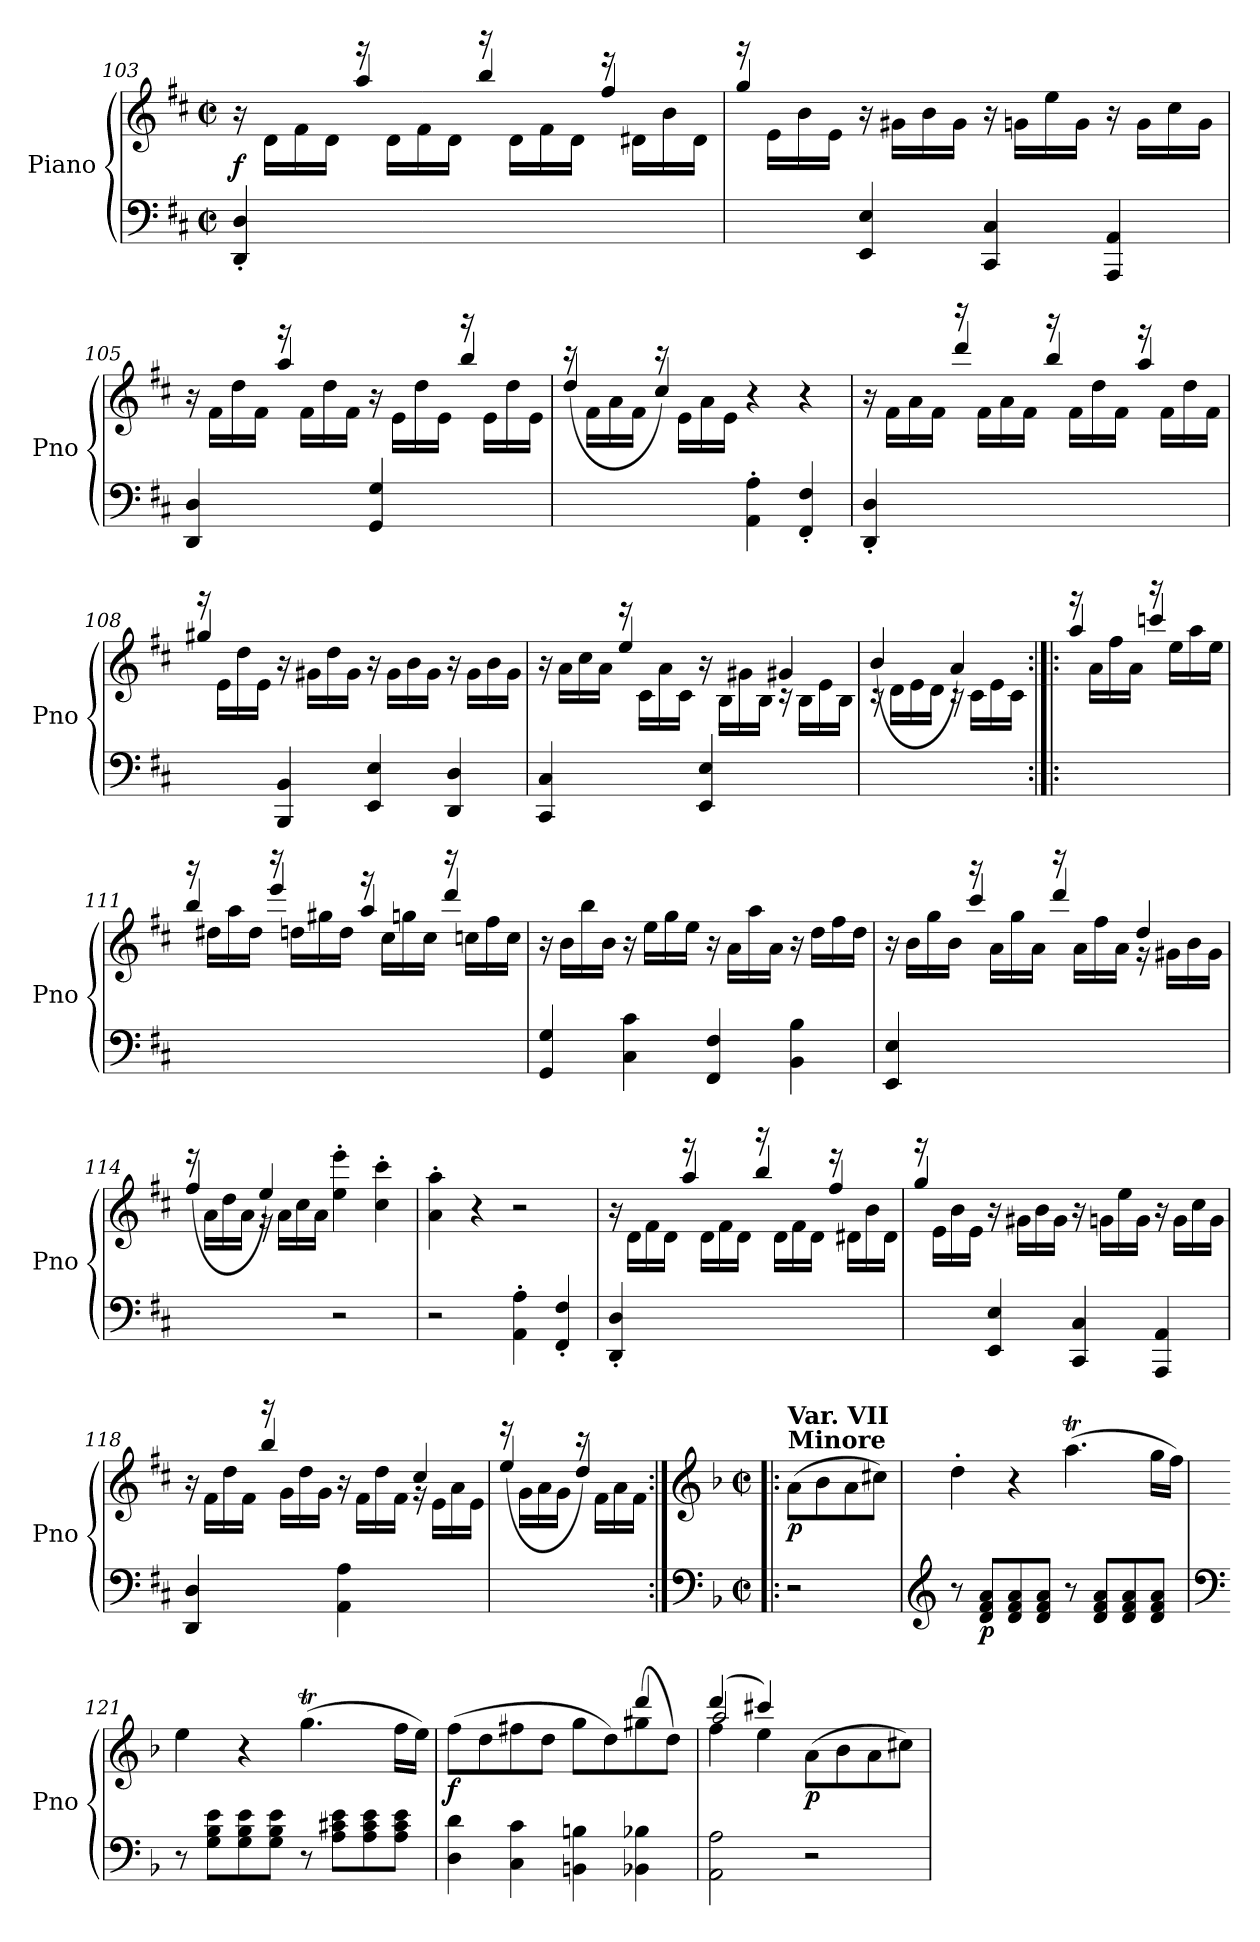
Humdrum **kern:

**kern	**kern	**dynam
*part1	*part1	*part1
*staff2	*staff1	*staff1/2
*I"Piano	*	*
*I'Pno	*	*
*clefF4	*clefG2	*
*k[f#c#]	*k[f#c#]	*
*M2/2	*M2/2	*
*met(c|)	*met(c|)	*
=103	=103	=103
*	*^	*
!	!	!	!LO:DY:a=2
4DD/' 4D/'	16r	4ryy	f
.	16d\LL	.	.
.	16f#\	.	.
.	16d\JJ	.	.
2.ryy	16r	4aa/	.
.	16d\LL	.	.
.	16f#\	.	.
.	16d\JJ	.	.
.	16r	4bb/	.
.	16d\LL	.	.
.	16f#\	.	.
.	16d\JJ	.	.
.	16r	4ff#/	.
.	16d#X\LL	.	.
.	16b\	.	.
.	16d#\JJ	.	.
=104	=104	=104	=104
4ryy	16r	4gg/	.
.	16e\LL	.	.
.	16b\	.	.
.	16e\JJ	.	.
4EE/ 4E/	16r	2.ryy	.
.	16g#X\LL	.	.
.	16b\	.	.
.	16g#\JJ	.	.
4CC#/ 4C#/	16r	.	.
.	16gn\LL	.	.
.	16ee\	.	.
.	16g\JJ	.	.
4AAA/ 4AA/	16r	.	.
.	16g\LL	.	.
.	16cc#\	.	.
.	16g\JJ	.	.
!!LO:LB:g=z	!!
=105	=105	=105	=105
4DD/ 4D/	16r	4ryy	.
.	16f#\LL	.	.
.	16dd\	.	.
.	16f#\JJ	.	.
4ryy	16r	4aa/	.
.	16f#\LL	.	.
.	16dd\	.	.
.	16f#\JJ	.	.
4GG/ 4G/	16r	4ryy	.
.	16e\LL	.	.
.	16dd\	.	.
.	16e\JJ	.	.
4ryy	16r	4bb/	.
.	16e\LL	.	.
.	16dd\	.	.
.	16e\JJ	.	.
=106	=106	=106	=106
2ryy	16r	(<4dd/	.
.	16f#\LL	.	.
.	16a\	.	.
.	16f#\JJ	.	.
.	16r	4cc#/)	.
.	16e\LL	.	.
.	16a\	.	.
.	16e\JJ	.	.
4AA\' 4A\'	4r	2ryy	.
4FF#/' 4F#/'	4r	.	.
=107	=107	=107	=107
4DD/' 4D/'	16r	4ryy	.
.	16f#\LL	.	.
.	16a\	.	.
.	16f#\JJ	.	.
2.ryy	16r	4ddd/	.
.	16f#\LL	.	.
.	16a\	.	.
.	16f#\JJ	.	.
.	16r	4bb/	.
.	16f#\LL	.	.
.	16dd\	.	.
.	16f#\JJ	.	.
.	16r	4aa/	.
.	16f#\LL	.	.
.	16dd\	.	.
.	16f#\JJ	.	.
!!LO:LB:g=z	!!
=108	=108	=108	=108
4ryy	16r	4gg#X/	.
.	16e\LL	.	.
.	16dd\	.	.
.	16e\JJ	.	.
4BBB/ 4BB/	16r	2.ryy	.
.	16g#X\LL	.	.
.	16dd\	.	.
.	16g#\JJ	.	.
4EE/ 4E/	16r	.	.
.	16g#\LL	.	.
.	16b\	.	.
.	16g#\JJ	.	.
4DD/ 4D/	16r	.	.
.	16g#\LL	.	.
.	16b\	.	.
.	16g#\JJ	.	.
=109	=109	=109	=109
4CC#/ 4C#/	16r	4ryy	.
.	16a\LL	.	.
.	16cc#\	.	.
.	16a\JJ	.	.
4ryy	16r	4ee/	.
.	16c#\LL	.	.
.	16a\	.	.
.	16c#\JJ	.	.
4EE/ 4E/	16r	4ryy	.
.	16B\LL	.	.
.	16g#X\	.	.
.	16B\JJ	.	.
4ryy	16rc	4g#X/	.
.	16B\LL	.	.
.	16e\	.	.
.	16B\JJ	.	.
=110	=110	=110	=110
2ryy	16rc	(<4b/	.
.	16d\LL	.	.
.	16e\	.	.
.	16d\JJ	.	.
.	16rc	4a/)	.
.	16c#\LL	.	.
.	16e\	.	.
.	16c#\JJ	.	.
!!LO:LB:g=z	!!
=110X13:|!|:	=110X13:|!|:	=110X13:|!|:	=110X13:|!|:
2ryy	16r	4aa/	.
.	16a\LL	.	.
.	16ff#\	.	.
.	16a\JJ	.	.
.	16r	4cccn/	.
.	16ee\LL	.	.
.	16aa\	.	.
.	16ee\JJ	.	.
=111	=111	=111	=111
1ryy	16r	4bb/	.
.	16dd#X\LL	.	.
.	16aa\	.	.
.	16dd#\JJ	.	.
.	16r	4eee/	.
.	16ddn\LL	.	.
.	16gg#X\	.	.
.	16dd\JJ	.	.
.	16r	4aa/	.
.	16cc#\LL	.	.
.	16ggn\	.	.
.	16cc#\JJ	.	.
.	16r	4ddd/	.
.	16ccn\LL	.	.
.	16ff#\	.	.
.	16cc\JJ	.	.
*	*v	*v	*
=112	=112	=112
4GG/ 4G/	16r	.
.	16b\LL	.
.	16bb\	.
.	16b\JJ	.
4C#\ 4c#\	16r	.
.	16ee\LL	.
.	16gg\	.
.	16ee\JJ	.
4FF#/ 4F#/	16r	.
.	16a\LL	.
.	16aa\	.
.	16a\JJ	.
4BB\ 4B\	16r	.
.	16dd\LL	.
.	16ff#\	.
.	16dd\JJ	.
!!LO:LB:g=z
=113	=113	=113
*	*^	*
4EE/ 4E/	16r	4ryy	.
.	16b\LL	.	.
.	16gg\	.	.
.	16b\JJ	.	.
2.ryy	16r	4ccc#/	.
.	16a\LL	.	.
.	16gg\	.	.
.	16a\JJ	.	.
.	16r	4ddd/	.
.	16a\LL	.	.
.	16ff#\	.	.
.	16a\JJ	.	.
.	16rg	4dd/	.
.	16g#X\LL	.	.
.	16b\	.	.
.	16g#\JJ	.	.
=114	=114	=114	=114
2ryy	16r	(>4ff#/	.
.	16a\LL	.	.
.	16dd\	.	.
.	16a\JJ	.	.
.	16rg	4ee/)	.
.	16a\LL	.	.
.	16cc#\	.	.
.	16a\JJ	.	.
2r	4ee\' 4eee\'	2ryy	.
.	4cc#\' 4ccc#\'	.	.
*	*v	*v	*
=115	=115	=115
2r	4a\' 4aa\'	.
.	4r	.
4AA\' 4A\'	2r	.
4FF#/' 4F#/'	.	.
=116	=116	=116
*	*^	*
4DD/' 4D/'	16r	4ryy	.
.	16d\LL	.	.
.	16f#\	.	.
.	16d\JJ	.	.
2.ryy	16r	4aa/	.
.	16d\LL	.	.
.	16f#\	.	.
.	16d\JJ	.	.
.	16r	4bb/	.
.	16d\LL	.	.
.	16f#\	.	.
.	16d\JJ	.	.
.	16r	4ff#/	.
.	16d#X\LL	.	.
.	16b\	.	.
.	16d#\JJ	.	.
!!LO:PB:g=z	!!
=117	=117	=117	=117
4ryy	16r	4gg/	.
.	16e\LL	.	.
.	16b\	.	.
.	16e\JJ	.	.
4EE/ 4E/	16r	2.ryy	.
.	16g#X\LL	.	.
.	16b\	.	.
.	16g#\JJ	.	.
4CC#/ 4C#/	16r	.	.
.	16gn\LL	.	.
.	16ee\	.	.
.	16g\JJ	.	.
4AAA/ 4AA/	16r	.	.
.	16g\LL	.	.
.	16cc#\	.	.
.	16g\JJ	.	.
=118	=118	=118	=118
4DD/ 4D/	16r	4ryy	.
.	16f#\LL	.	.
.	16dd\	.	.
.	16f#\JJ	.	.
4ryy	16r	4bb/	.
.	16g\LL	.	.
.	16dd\	.	.
.	16g\JJ	.	.
4AA\ 4A\	16r	4ryy	.
.	16f#\LL	.	.
.	16dd\	.	.
.	16f#\JJ	.	.
4ryy	16rg	4cc#/	.
.	16e\LL	.	.
.	16a\	.	.
.	16e\JJ	.	.
=119	=119	=119	=119
2ryy	16r	(<4ee/	.
.	16g\LL	.	.
.	16a\	.	.
.	16g\JJ	.	.
.	16r	4dd/)	.
.	16f#\LL	.	.
.	16a\	.	.
.	16f#\JJ	.	.
*	*v	*v	*
=119X14:|!|:	=119X14:|!|:	=119X14:|!|:
*clefF4	*clefG2	*
*k[b-]	*k[b-]	*
*M2/2	*M2/2	*
*met(c|)	*met(c|)	*
!	!LO:TX:a:B:t=Minore	!
!	!LO:TX:a:B:t=Var. VII	!
!	!	!LO:DY:b
2r	(>8a\L	p
.	8b-\	.
.	8a\	.
.	8cc#X\J)	.
!!LO:LB:g=z
=120	=120	=120
*clefG2	*	*
8r	4dd'\	.
!	!	!LO:DY:b=2
8d/ 8f/ 8a/L	.	p
8d/ 8f/ 8a/	4r	.
8d/ 8f/ 8a/J	.	.
8r	(>4.aat\	.
8d/ 8f/ 8a/L	.	.
8d/ 8f/ 8a/	.	.
8d/ 8f/ 8a/J	16gg\LL	.
.	16ff\JJ)	.
=121	=121	=121
*clefF4	*	*
8r	4ee\	.
8G\ 8B-\ 8e\L	.	.
8G\ 8B-\ 8e\	4r	.
8G\ 8B-\ 8e\J	.	.
8r	(>4.ggT\	.
8A\ 8c#X\ 8e\L	.	.
8A\ 8c#\ 8e\	.	.
8A\ 8c#\ 8e\J	16ff\LL	.
.	16ee\JJ)	.
=122	=122	=122
*	*^	*
!	!	!	!LO:DY:b
4D\ 4d\	(>8ff\L	2.ryy	f
.	8dd\	.	.
4C\ 4c\	8ff#X\	.	.
.	8dd\J	.	.
4BBn\ 4Bn\	8gg\L	.	.
.	8dd\)	.	.
4BB-X\ 4B-X\	(<8gg#X\	4ddd/	.
.	8dd\J)	.	.
=123	=123	=123	=123
*	*	*^	*
2AA\ 2A\	(>4ddd/	2aa/	4ff\	.
.	4ccc#X/)	.	4ee\	.
!	!	!	!	!LO:DY:b
2r	(>8a\L	2ryy	2ryy	p
.	8b-\	.	.	.
.	8a\	.	.	.
.	8cc#X\J)	.	.	.
*	*v	*v	*v	*
=	=	=
*-	*-	*-
